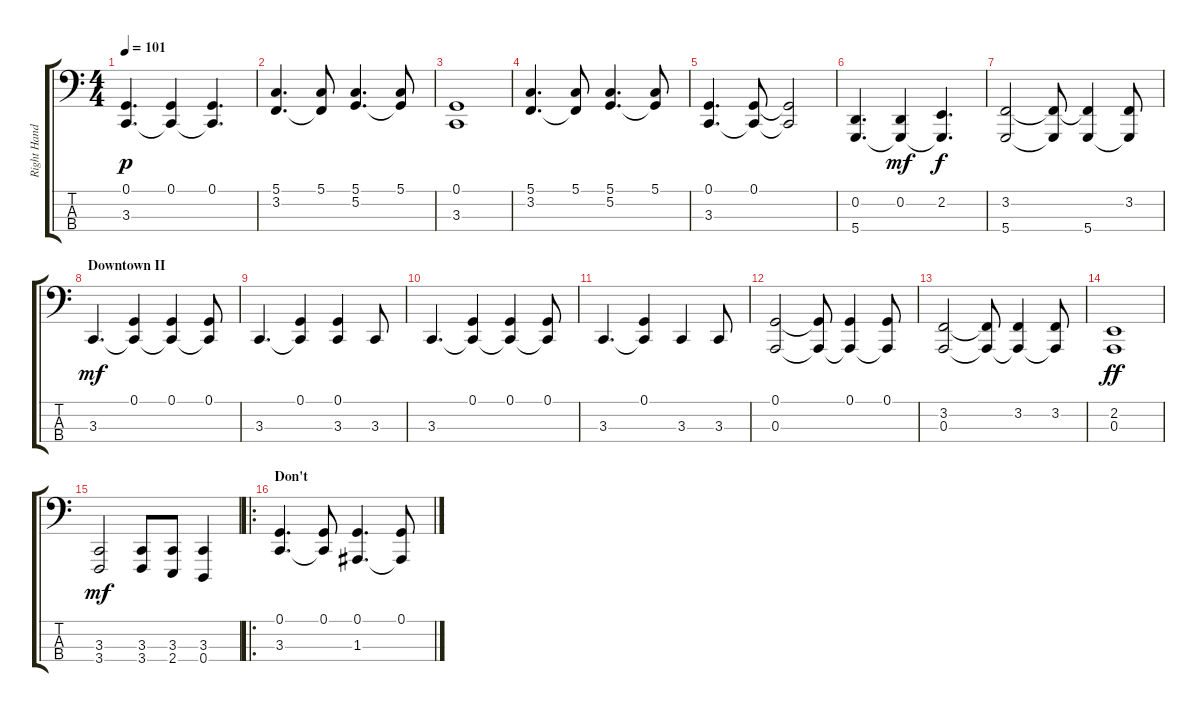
\track ("Right Hand" "Right Hand") {instrument acousticgrandpiano}
\staff {score tabs}
\tuning (G2 D2 A1 D1) {hide}
\ts (4 4)
\tempo 101
\clef f4
\ks c
(0.1 3.3).4{d dy p} (0.1 3.3{t}).4 (0.1 3.3{t}).4{d} |
(5.1 3.2).4{d} (5.1 3.2{t}).8 (5.1 5.2).4{d} (5.1 5.2{t}).8 |
(0.1 3.3).1 |
(5.1 3.2).4{d} (5.1 3.2{t}).8 (5.1 5.2).4{d} (5.1 5.2{t}).8 |
(0.1 3.3).4{d} (0.1 3.3{t}).8 (0.1{t} 3.3{t}).2 |
(0.2 5.4).4{d} (0.2 5.4{t}).4{dy mf} (2.2 5.4{t}).4{d dy f} |
(3.2 5.4).2 (3.2{t} 5.4{t}).8 (3.2{t} 5.4).4 (3.2 5.4{t}).8 |
\section ("" "Downtown II")
3.3.4{d dy mf} (0.1 3.3{t}).4 (0.1 3.3{t}).4 (0.1 3.3{t}).8 |
3.3.4{d} (0.1 3.3{t}).4 (0.1 3.3).4 3.3.8 |
3.3.4{d} (0.1 3.3{t}).4 (0.1 3.3{t}).4 (0.1 3.3{t}).8 |
3.3.4{d} (0.1 3.3{t}).4 3.3.4 3.3.8 |
(0.1 0.3).2 (0.1{t} 0.3{t}).8 (0.1 0.3{t}).4 (0.1 0.3{t}).8 |
(3.2 0.3).2 (3.2{t} 0.3{t}).8 (3.2 0.3{t}).4 (3.2 0.3{t}).8 |
(2.2 0.3).1{dy ff} |
(3.3 3.4).2{dy mf} (3.3 3.4).8 (3.3 2.4).8 (3.3 0.4).4 |
\ro
\section ("" "Don't")
(0.1 3.3).4{d} (0.1 3.3{t}).8 (0.1 1.3).4{d} (0.1 1.3{t}).8
